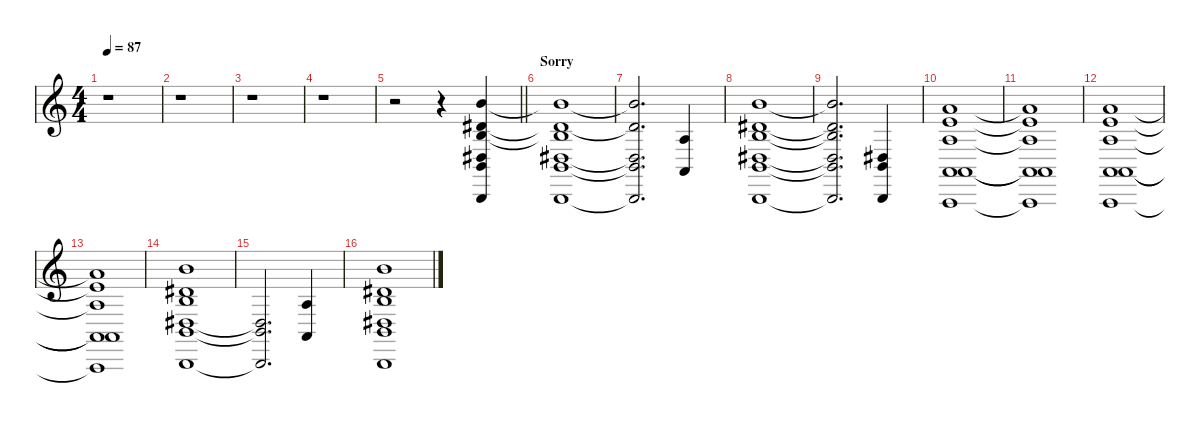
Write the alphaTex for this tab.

\defaultSystemsLayout 4
\hideDynamics
\bracketExtendMode nobrackets
\singleTrackTrackNamePolicy hidden
\multiTrackTrackNamePolicy hidden
\firstSystemTrackNameMode fullname
\otherSystemsTrackNameOrientation horizontal
\track ("Amb/vox" "vln.") {instrument stringensemble1}
\staff {score}
\tuning (Db4 A3 E3 A2 E2 A1)
\ts (4 4)
\tempo 87
\clef g2
\ks c
r.1{dy f beam Down} |
r.1{beam Down} |
r.1{beam Down} |
r.1{beam Down} |
\barLineRight lightlight
r.2{beam Down} r.4{beam Down} (10.1 6.2{acc #} 7.3 6.4{acc #} 7.5 2.6).4{beam Up} |
\section ("" "Sorry ")
(10.1{t} 6.2{t acc #} 7.3{t} 6.4{acc #} 7.5 2.6).1{beam Up} |
(10.1{t} 6.2{t acc #} 6.4{t acc #} 7.5{t} 2.6{t}).2{d beam Up} (5.3 5.5).4{beam Up} |
(10.1 6.2{acc #} 7.3 6.4{acc #} 7.5 2.6).1{beam Up} |
(10.1{t} 6.2{t acc #} 7.3{t} 6.4{t acc #} 7.5{t} 2.6{t}).2{d beam Up} (6.4{acc #} 7.5 2.6).4{beam Up} |
(8.1 7.2 5.3 0.4 5.5 0.6).1{beam Up} |
(8.1{t} 7.2{t} 5.3{t} 0.4{t} 5.5{t} 0.6{t}).1{beam Up} |
(8.1 7.2 5.3 0.4 5.5 0.6).1{beam Up} |
(8.1{t} 7.2{t} 5.3{t} 0.4{t} 5.5{t} 0.6{t}).1{beam Up} |
(10.1 6.2{acc #} 7.3 6.4{acc #} 7.5 2.6).1{beam Up} |
(6.4{t acc #} 7.5{t} 2.6{t}).2{d beam Up} (5.3 5.5).4{beam Up} |
(10.1 6.2{acc #} 7.3 6.4{acc #} 7.5 2.6).1{beam Up}
